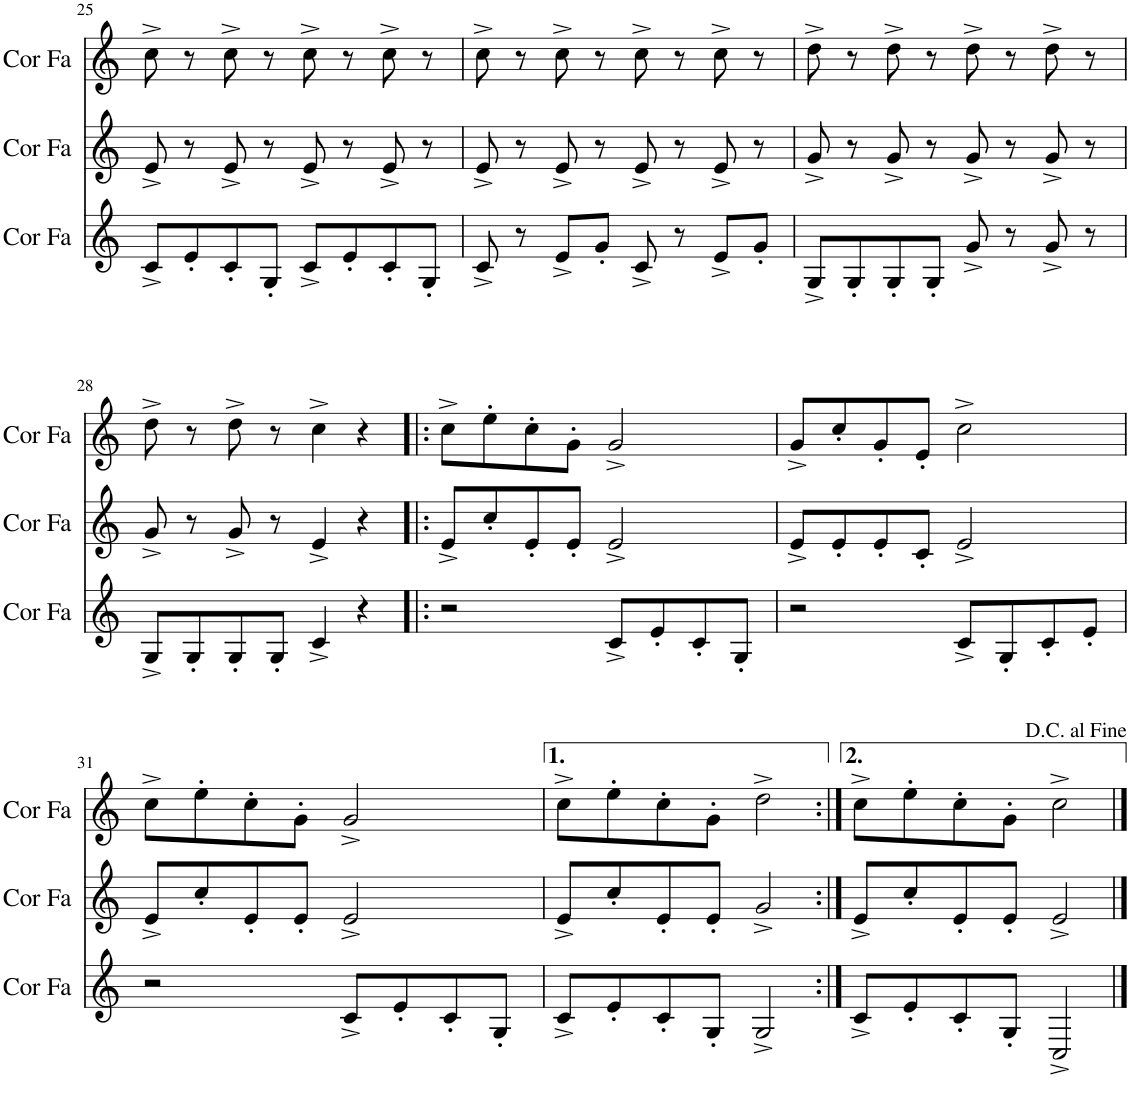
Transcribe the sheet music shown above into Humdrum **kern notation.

**kern	**kern	**kern
*part3	*part2	*part1
*staff3	*staff2	*staff1
*I"Cor en Fa	*I"Cor en Fa	*I"Cor en Fa
*I'Cor Fa	*I'Cor Fa	*I'Cor Fa
!!LO:PB:g=z
*clefG2	*clefG2	*clefG2
*Trd4c7	*Trd4c7	*Trd4c7
*k[]	*k[]	*k[]
*M4/4	*M4/4	*M4/4
=25	=25	=25
8c^/L	8e^/	8cc^\
8e'/	8r	8r
8c'/	8e^/	8cc^\
8G'/J	8r	8r
8c^/L	8e^/	8cc^\
8e'/	8r	8r
8c'/	8e^/	8cc^\
8G'/J	8r	8r
=26	=26	=26
8c^/	8e^/	8cc^\
8r	8r	8r
8e^/L	8e^/	8cc^\
8g'/J	8r	8r
8c^/	8e^/	8cc^\
8r	8r	8r
8e^/L	8e^/	8cc^\
8g'/J	8r	8r
=27	=27	=27
8G^/L	8g^/	8dd^\
8G'/	8r	8r
8G'/	8g^/	8dd^\
8G'/J	8r	8r
8g^/	8g^/	8dd^\
8r	8r	8r
8g^/	8g^/	8dd^\
8r	8r	8r
!!LO:LB:g=z
=28	=28	=28
8G^/L	8g^/	8dd^\
8G'/	8r	8r
8G'/	8g^/	8dd^\
8G'/J	8r	8r
4c^/	4e^/	4cc^\
4r	4r	4r
=29!|:	=29!|:	=29!|:
2r	8e^/L	8cc^\L
.	8cc'/	8ee'\
.	8e'/	8cc'\
.	8e'/J	8g'\J
8c^/L	2e^/	2g^/
8e'/	.	.
8c'/	.	.
8G'/J	.	.
=30	=30	=30
2r	8e^/L	8g^/L
.	8e'/	8cc'/
.	8e'/	8g'/
.	8c'/J	8e'/J
8c^/L	2e^/	2cc^\
8G'/	.	.
8c'/	.	.
8e'/J	.	.
!!LO:LB:g=z
=31	=31	=31
2r	8e^/L	8cc^\L
.	8cc'/	8ee'\
.	8e'/	8cc'\
.	8e'/J	8g'\J
8c^/L	2e^/	2g^/
8e'/	.	.
8c'/	.	.
8G'/J	.	.
=32	=32	=32
8c^/L	8e^/L	8cc^\L
8e'/	8cc'/	8ee'\
8c'/	8e'/	8cc'\
8G'/J	8e'/J	8g'\J
2G^/	2g^/	2dd^\
=33:|!	=33:|!	=33:|!
8c^/L	8e^/L	8cc^\L
8e'/	8cc'/	8ee'\
8c'/	8e'/	8cc'\
8G'/J	8e'/J	8g'\J
2C^/	2e^/	2cc^\
==	==	==
*-	*-	*-
